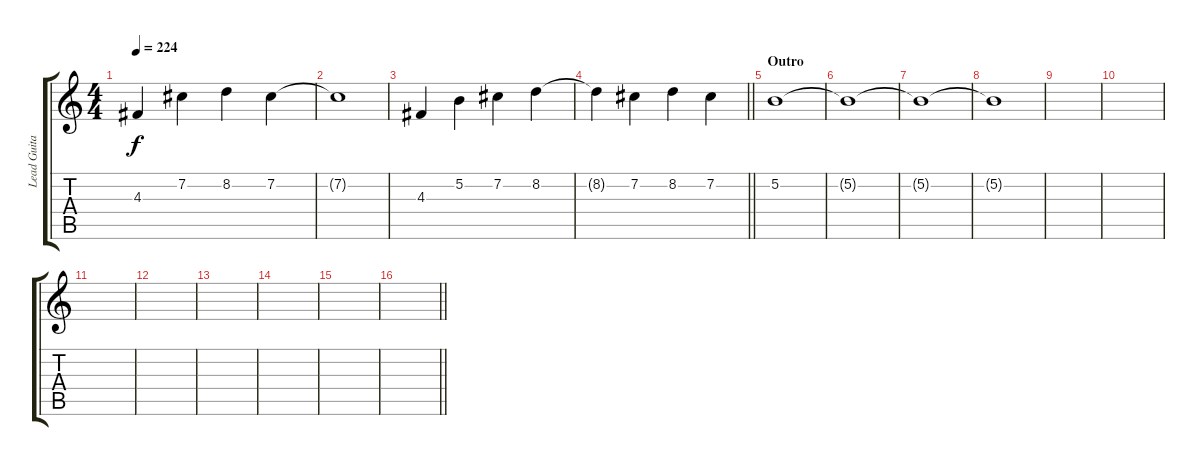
\track ("Lead Guitar I" "Lead Guita") {instrument distortionguitar}
\staff {score tabs}
\tuning (B3 Gb3 D3 A2 E2 B1) {hide}
\ts (4 4)
\tempo 224
\clef g2
\ks c
4.3.4{dy f} 7.2.4 8.2.4 7.2.4 |
7.2{t}.1 |
4.3.4 5.2.4 7.2.4 8.2.4 |
\barLineRight lightlight
8.2{t}.4 7.2.4 8.2.4 7.2.4 |
\section ("" "Outro")
5.2.1 |
5.2{t}.1 |
5.2{t}.1{volume 4} |
5.2{t}.1 |
|
|
|
|
|
|
|
\barLineRight lightlight
